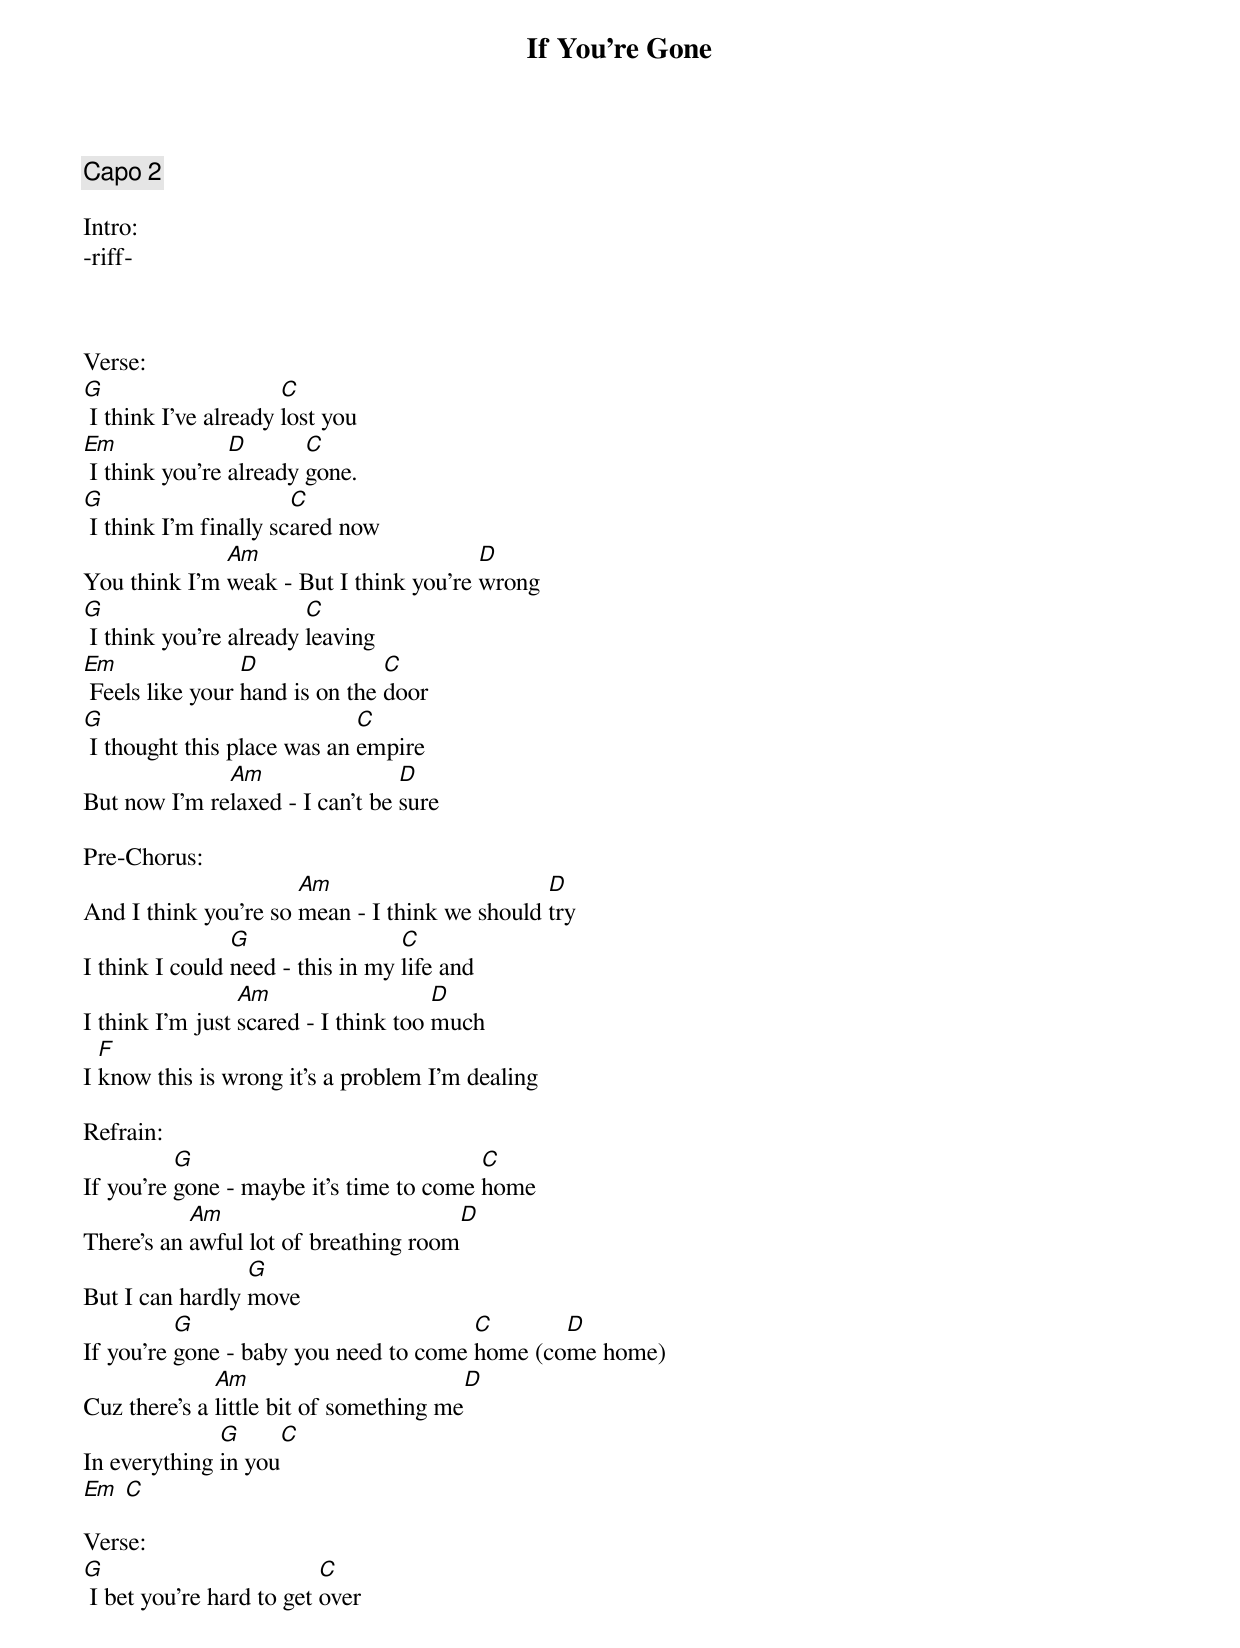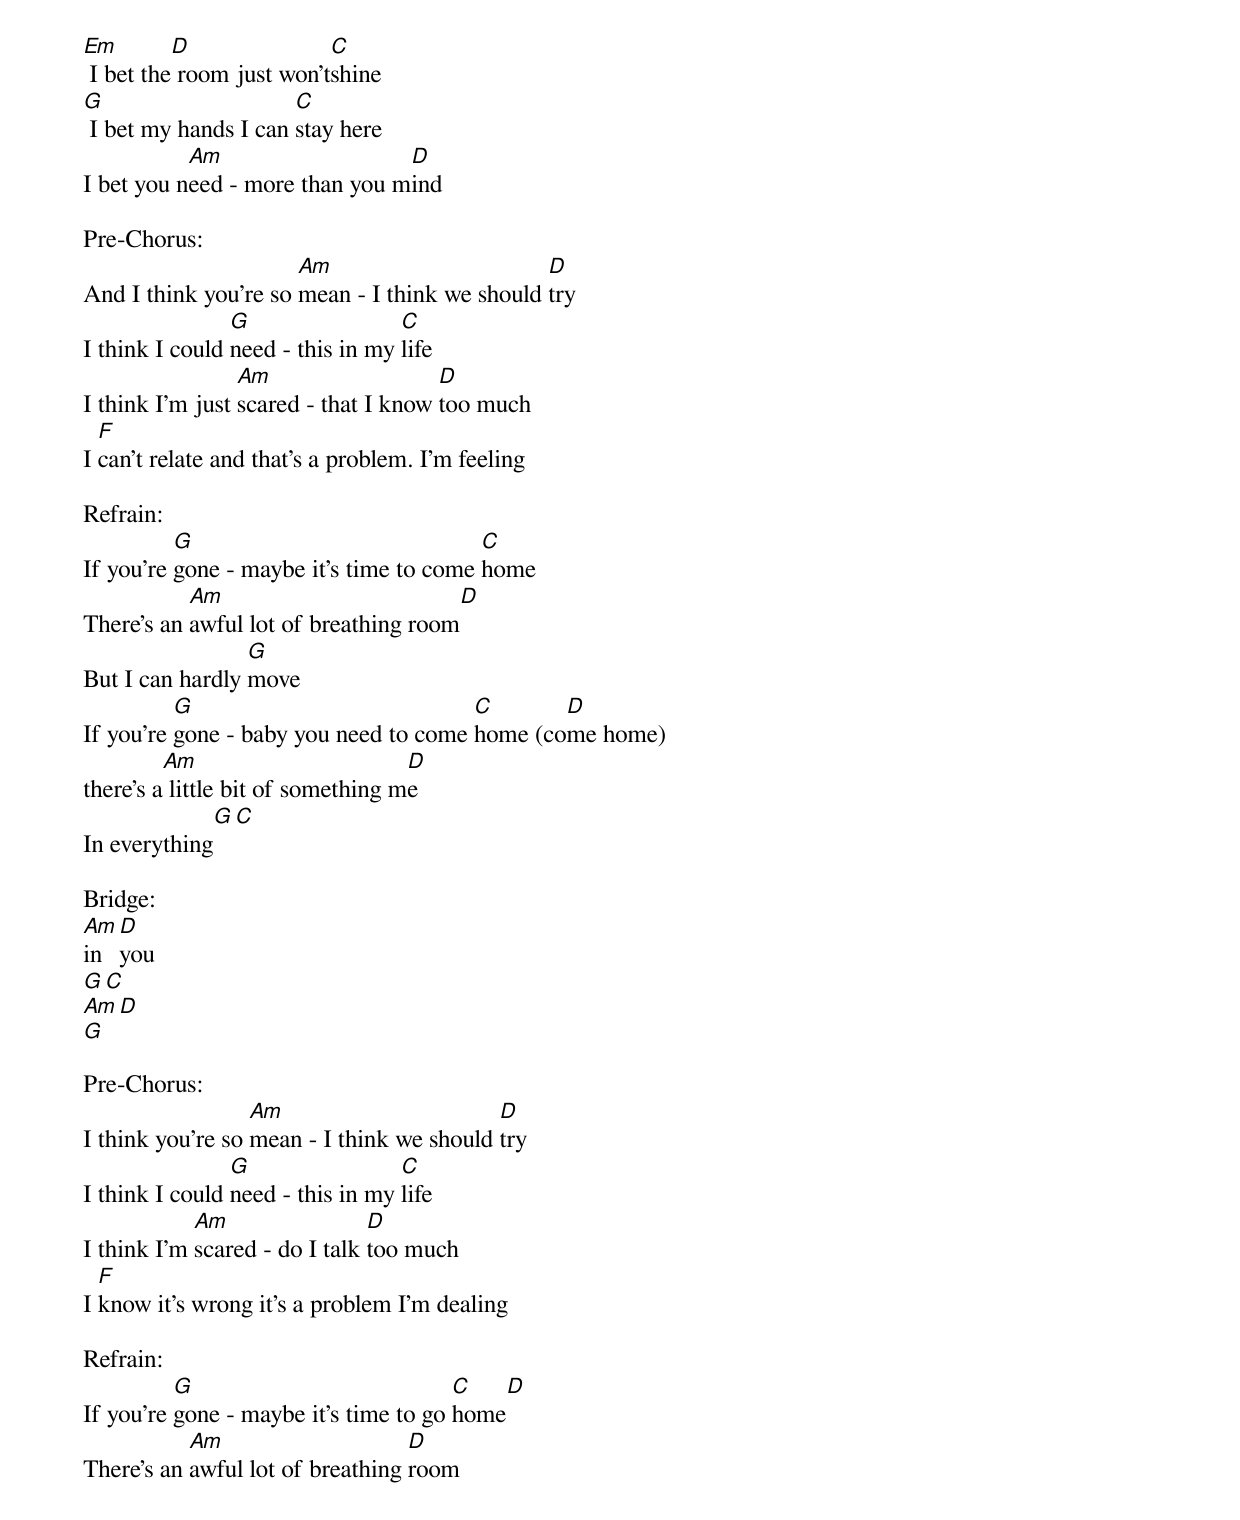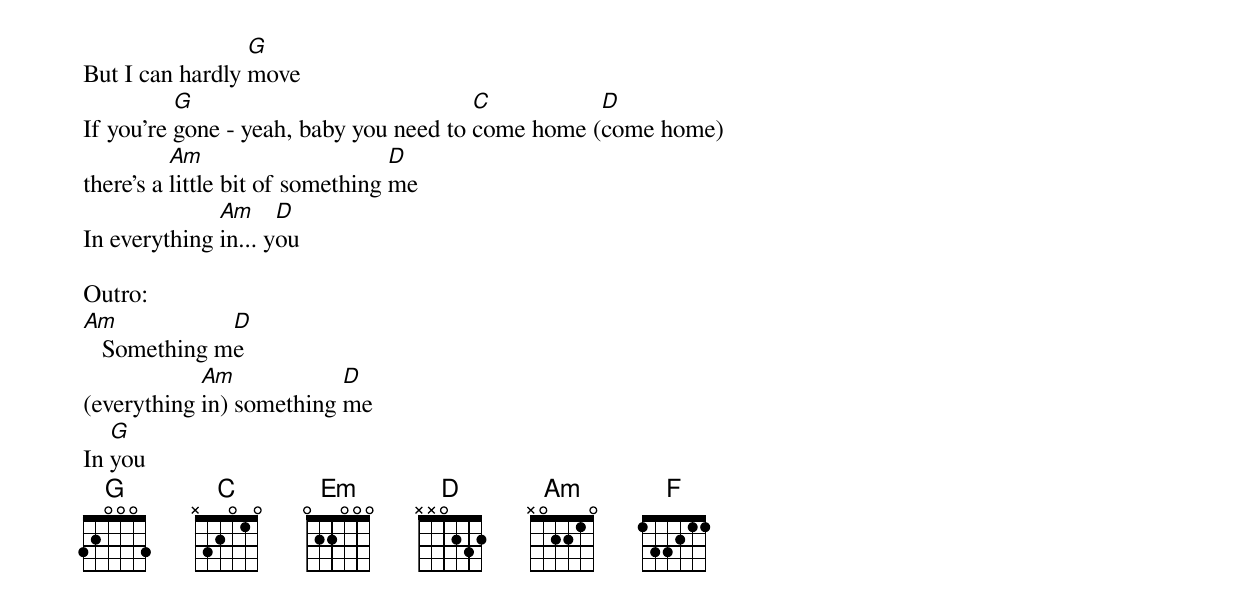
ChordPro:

{title:If You're Gone}
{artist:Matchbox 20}
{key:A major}
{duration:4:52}
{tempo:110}
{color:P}

{comment: Capo 2}

Intro:
-riff-



Verse:
[G] I think I've already [C]lost you
[Em] I think you're [D]already [C]gone.
[G] I think I'm finally sc[C]ared now
You think I'm [Am]weak - But I think you're [D]wrong
[G] I think you're already [C]leaving
[Em] Feels like your [D]hand is on the [C]door
[G] I thought this place was an [C]empire
But now I'm re[Am]laxed - I can't be [D]sure

Pre-Chorus:
And I think you're so [Am]mean - I think we should [D]try
I think I could [G]need - this in my [C]life and
I think I'm just [Am]scared - I think too [D]much
I [F]know this is wrong it's a problem I'm dealing

Refrain:
If you're [G]gone - maybe it's time to come [C]home
There's an [Am]awful lot of breathing room[D]
But I can hardly [G]move
If you're [G]gone - baby you need to come [C]home (co[D]me home)
Cuz there's a [Am]little bit of something me[D]
In everything [G]in you[C]
[Em] [C]

Verse:
[G] I bet you're hard to get [C]over
[Em] I bet the[D] room just won't[C]shine
[G] I bet my hands I can [C]stay here
I bet you n[Am]eed - more than you m[D]ind

Pre-Chorus:
And I think you're so [Am]mean - I think we should [D]try
I think I could [G]need - this in my [C]life
I think I'm just [Am]scared - that I know [D]too much
I [F]can't relate and that's a problem. I'm feeling

Refrain:
If you're [G]gone - maybe it's time to come [C]home
There's an [Am]awful lot of breathing room[D]
But I can hardly [G]move
If you're [G]gone - baby you need to come [C]home (co[D]me home)
there's a[Am] little bit of something m[D]e
In everything[G][C]

Bridge:
[Am]in  [D]you
[G][C]
[Am][D]
[G]

Pre-Chorus:
I think you're so [Am]mean - I think we should [D]try
I think I could [G]need - this in my [C]life
I think I'm [Am]scared - do I talk [D]too much
I [F]know it's wrong it's a problem I'm dealing

Refrain:
If you're [G]gone - maybe it's time to go [C]home[D]
There's an [Am]awful lot of breathing [D]room
But I can hardly [G]move
If you're [G]gone - yeah, baby you need to [C]come home ([D]come home)
there's a [Am]little bit of something [D]me
In everything [Am]in... y[D]ou

Outro:
[Am]   Something m[D]e
(everything [Am]in) something [D]me
In [G]you
